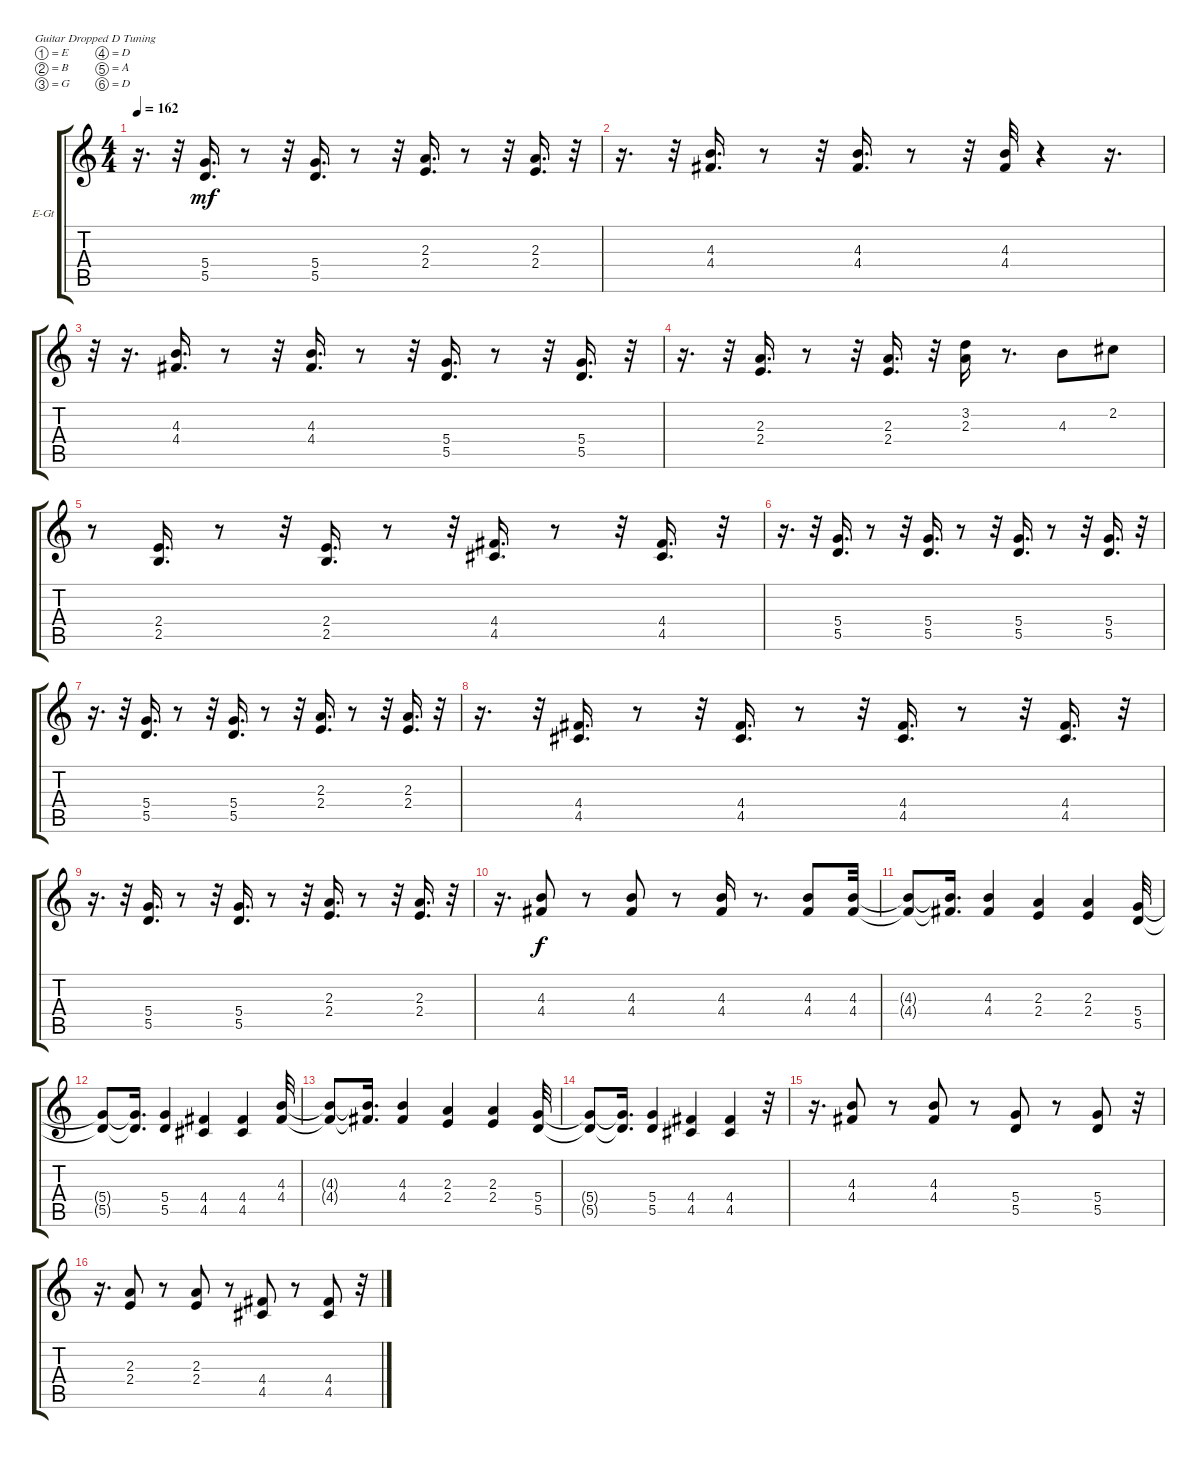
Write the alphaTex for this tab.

\defaultSystemsLayout 4
\bracketExtendMode groupsimilarinstruments
\firstSystemTrackNameOrientation horizontal
\otherSystemsTrackNameOrientation horizontal
\track ("Electric Guitar" "E-Gt") {instrument distortionguitar}
\staff {score tabs}
\tuning (E4 B3 G3 D3 A2 D2)
\ts (4 4)
\tempo 162
\clef g2
\scale
0.333333
\ks c
r.16{d dy mf} r.32 (5.5 5.4).16{d} r.8 r.32 (5.5 5.4).16{d} r.8 r.32 (2.4 2.3).16{d} r.8 r.32 (2.4 2.3).16{d} r.32 |
\scale
0.333333 r.16{d} r.32 (4.4 4.3).16{d} r.8 r.32 (4.4 4.3).16{d} r.8 r.32 (4.4 4.3).32 r.4 r.16{d} |
\scale
0.333333 r.32 r.16{d} (4.4 4.3).16{d} r.8 r.32 (4.4 4.3).16{d} r.8 r.32 (5.5 5.4).16{d} r.8 r.32 (5.5 5.4).16{d} r.32 |
\scale
0.333333 r.16{d} r.32 (2.4 2.3).16{d} r.8 r.32 (2.4 2.3).16{d} r.32 (2.3 3.2).16 r.8{d} 4.3.8 2.2.8 |
\scale
0.333333 r.8 (2.5 2.4).16{d} r.8 r.32 (2.5 2.4).16{d} r.8 r.32 (4.5 4.4).16{d} r.8 r.32 (4.5 4.4).16{d} r.32 |
\scale
0.333333 r.16{d} r.32 (5.5 5.4).16{d} r.8 r.32 (5.5 5.4).16{d} r.8 r.32 (5.5 5.4).16{d} r.8 r.32 (5.5 5.4).16{d} r.32 |
\scale
0.333333 r.16{d} r.32 (5.5 5.4).16{d} r.8 r.32 (5.5 5.4).16{d} r.8 r.32 (2.4 2.3).16{d} r.8 r.32 (2.4 2.3).16{d} r.32 |
\scale
0.333333 r.16{d} r.32 (4.5 4.4).16{d} r.8 r.32 (4.5 4.4).16{d} r.8 r.32 (4.5 4.4).16{d} r.8 r.32 (4.5 4.4).16{d} r.32 |
\scale
0.333333 r.16{d} r.32 (5.5 5.4).16{d} r.8 r.32 (5.5 5.4).16{d} r.8 r.32 (2.4 2.3).16{d} r.8 r.32 (2.4 2.3).16{d} r.32 |
\scale
0.333333 r.16{d} (4.4 4.3).8{dy f} r.8 (4.4 4.3).8 r.8 (4.4 4.3).16 r.8{d} (4.4 4.3).8 (4.4 4.3).32 |
\scale
0.333333 (4.4{t} 4.3{t}).8 (4.4{t} 4.3{t}).16{d} (4.4 4.3).4 (2.4 2.3).4 (2.4 2.3).4 (5.5 5.4).32 |
\scale
0.333333 (5.5{t} 5.4{t}).8 (5.5{t} 5.4{t}).16{d} (5.5 5.4).4 (4.5 4.4).4 (4.5 4.4).4 (4.4 4.3).32 |
\scale
0.333333 (4.4{t} 4.3{t}).8 (4.4{t} 4.3{t}).16{d} (4.4 4.3).4 (2.4 2.3).4 (2.4 2.3).4 (5.5 5.4).32 |
\scale
0.333333 (5.5{t} 5.4{t}).8 (5.5{t} 5.4{t}).16{d} (5.5 5.4).4 (4.5 4.4).4 (4.5 4.4).4 r.32 |
\scale
0.333333 r.16{d} (4.4 4.3).8 r.8 (4.4 4.3).8 r.8 (5.5 5.4).8 r.8 (5.5 5.4).8 r.32 |
\scale
0.333333 r.16{d} (2.4 2.3).8 r.8 (2.4 2.3).8 r.8 (4.5 4.4).8 r.8 (4.5 4.4).8 r.32
